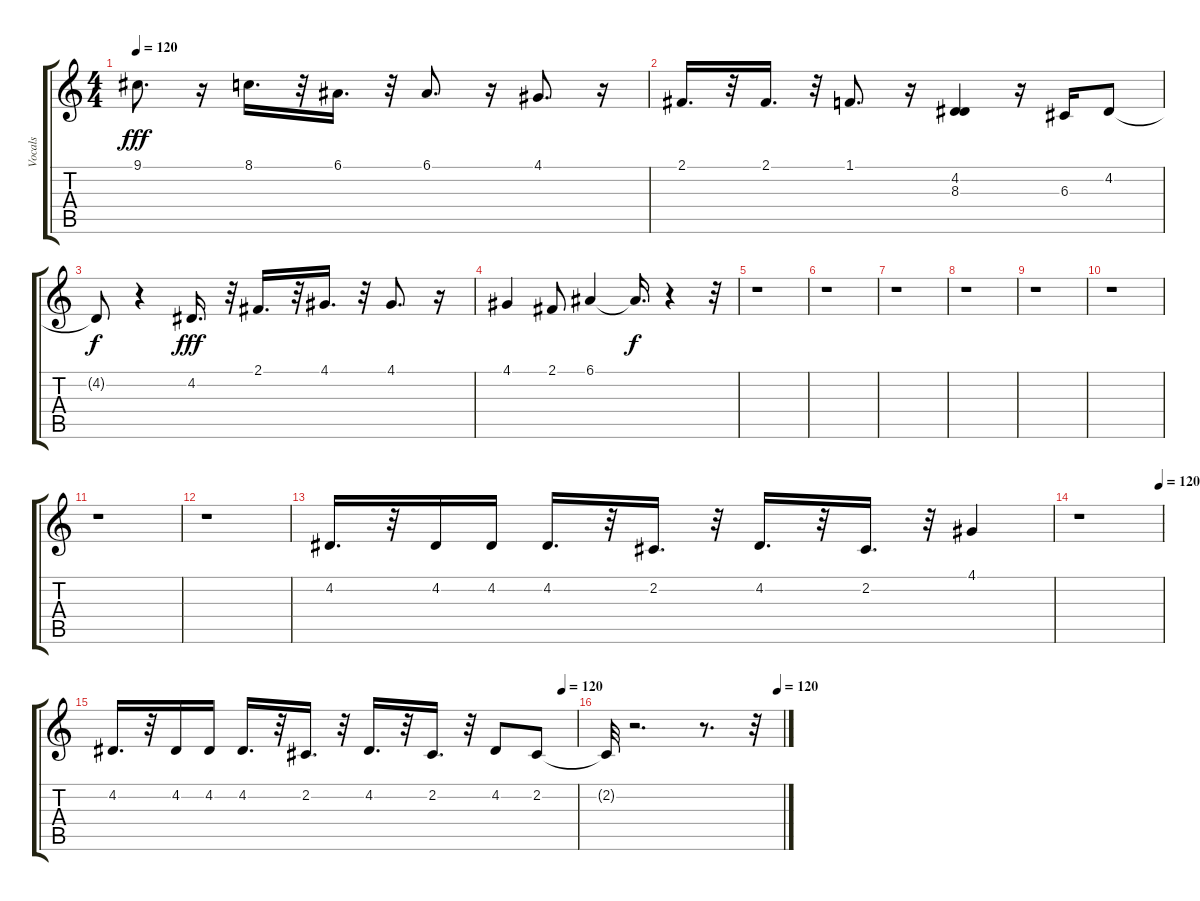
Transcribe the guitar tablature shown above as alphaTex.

\track ("Vocals" "Vocals") {instrument oboe}
\staff {score tabs}
\tuning (E4 B3 G3 D3 A2 E2) {hide}
\ts (4 4)
\tempo 120
\clef g2
\ks c
9.1.8{d dy fff} r.16 8.1.16{d} r.32 6.1.16{d} r.32 6.1.8{d} r.16 4.1.8{d} r.16 |
2.1.16{d} r.32 2.1.16{d} r.32 1.1.8{d} r.16 (4.2 8.3).4 r.16 6.3.16 4.2.8 |
4.2{t}.8{dy f} r.4 4.2.16{d dy fff} r.32 2.1.16{d} r.32 4.1.16{d} r.32 4.1.8{d} r.16 |
4.1.4 2.1.8 6.1.4 6.1{t}.16{d dy f} r.4 r.32 |
r.1 |
r.1 |
r.1 |
r.1 |
r.1 |
r.1 |
r.1 |
r.1 |
4.2.16{d} r.32 4.2.16 4.2.16 4.2.16{d} r.32 2.2.16{d} r.32 4.2.16{d} r.32 2.2.16{d} r.32 4.1.4 |
\tempo (120 0.96875)
r.1 |
\tempo (120 0.96875)
4.2.16{d} r.32 4.2.16 4.2.16 4.2.16{d} r.32 2.2.16{d} r.32 4.2.16{d} r.32 2.2.16{d} r.32 4.2.8 2.2.8 |
\tempo (120 0.96875)
2.2{t}.32 r.2{d} r.8{d} r.32
